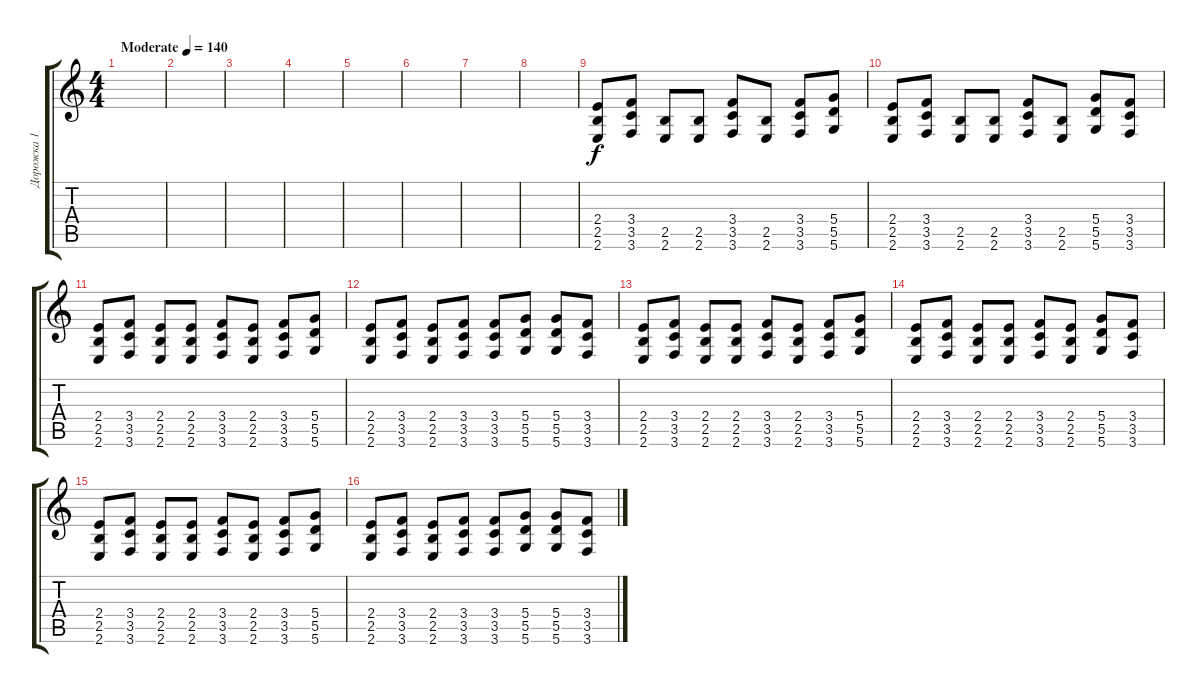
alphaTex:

\track ("Дорожка 1" "Дорожка 1") {instrument distortionguitar}
\staff {score tabs}
\tuning (E4 B3 G3 D3 A2 D2) {hide}
\ts (4 4)
\tempo (140 "Moderate")
\clef g2
\ks c
|
|
|
|
|
|
|
|
(2.4 2.5 2.6).8 (3.4 3.5 3.6).8 (2.5 2.6).8 (2.5 2.6).8 (3.4 3.5 3.6).8 (2.5 2.6).8 (3.4 3.5 3.6).8 (5.4 5.5 5.6).8 |
(2.4 2.5 2.6).8 (3.4 3.5 3.6).8 (2.5 2.6).8 (2.5 2.6).8 (3.4 3.5 3.6).8 (2.5 2.6).8 (5.4 5.5 5.6).8 (3.4 3.5 3.6).8 |
(2.4 2.5 2.6).8 (3.4 3.5 3.6).8 (2.4 2.5 2.6).8 (2.4 2.5 2.6).8 (3.4 3.5 3.6).8 (2.4 2.5 2.6).8 (3.4 3.5 3.6).8 (5.4 5.5 5.6).8 |
(2.4 2.5 2.6).8 (3.4 3.5 3.6).8 (2.4 2.5 2.6).8 (3.4 3.5 3.6).8 (3.4 3.5 3.6).8 (5.4 5.5 5.6).8 (5.4 5.5 5.6).8 (3.4 3.5 3.6).8 |
(2.4 2.5 2.6).8 (3.4 3.5 3.6).8 (2.4 2.5 2.6).8 (2.4 2.5 2.6).8 (3.4 3.5 3.6).8 (2.4 2.5 2.6).8 (3.4 3.5 3.6).8 (5.4 5.5 5.6).8 |
(2.4 2.5 2.6).8 (3.4 3.5 3.6).8 (2.4 2.5 2.6).8 (2.4 2.5 2.6).8 (3.4 3.5 3.6).8 (2.4 2.5 2.6).8 (5.4 5.5 5.6).8 (3.4 3.5 3.6).8 |
(2.4 2.5 2.6).8 (3.4 3.5 3.6).8 (2.4 2.5 2.6).8 (2.4 2.5 2.6).8 (3.4 3.5 3.6).8 (2.4 2.5 2.6).8 (3.4 3.5 3.6).8 (5.4 5.5 5.6).8 |
(2.4 2.5 2.6).8 (3.4 3.5 3.6).8 (2.4 2.5 2.6).8 (3.4 3.5 3.6).8 (3.4 3.5 3.6).8 (5.4 5.5 5.6).8 (5.4 5.5 5.6).8 (3.4 3.5 3.6).8
